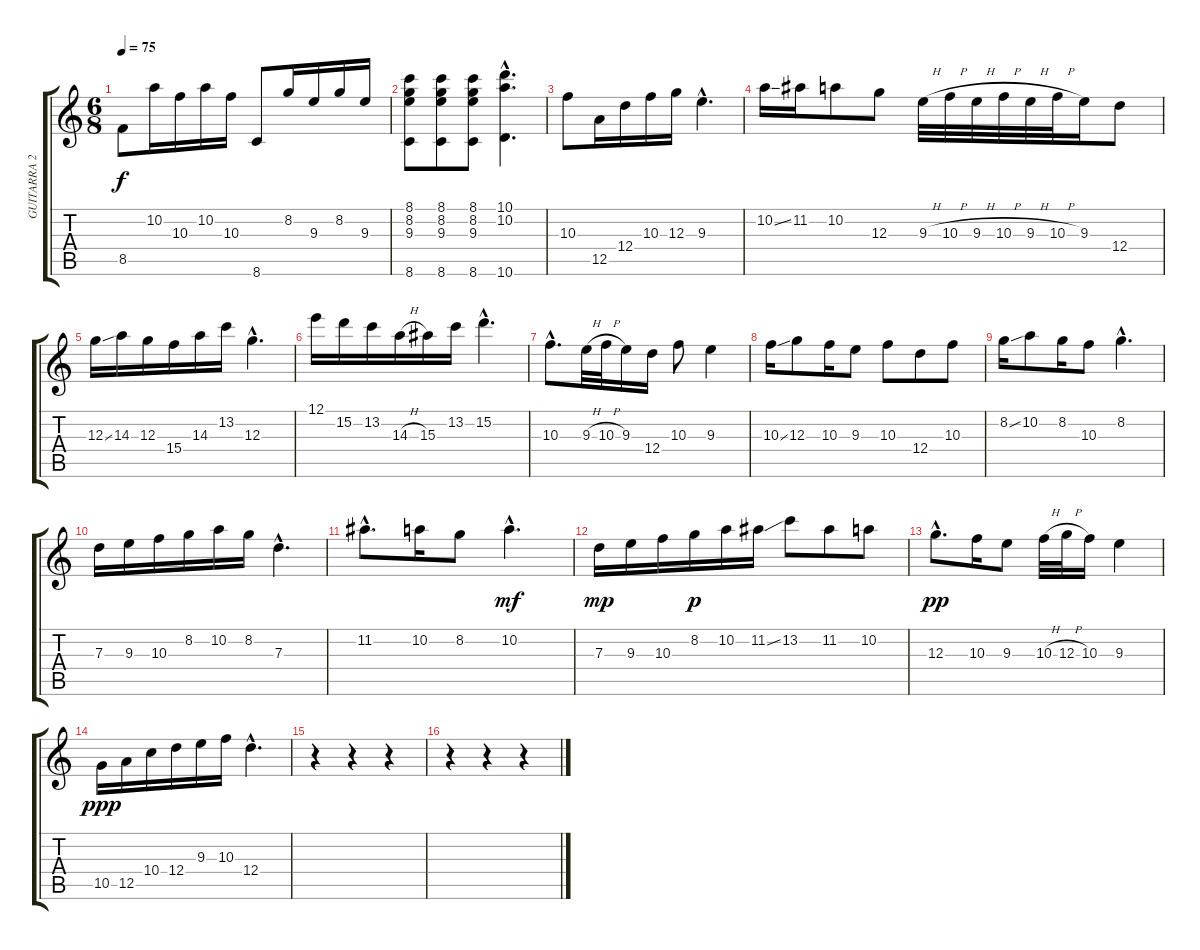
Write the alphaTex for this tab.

\track ("GUITARRA 2" "GUITARRA 2") {instrument distortionguitar}
\staff {score tabs}
\tuning (E4 B3 G3 D3 A2 E2) {hide}
\ts (6 8)
\tempo 75
\clef g2
\ks c
8.5.8{dy f} 10.2.16 10.3.16 10.2.16 10.3.16 8.6.8 8.2.16 9.3.16 8.2.16 9.3.16 |
(8.1 8.2 9.3 8.6).8 (8.1 8.2 9.3 8.6).8 (8.1 8.2 9.3 8.6).8 (10.1{hac} 10.2{hac} 10.6{hac}).4{d} |
10.3.8 12.5.16 12.4.16 10.3.16 12.3.16 9.3{hac}.4{d} |
10.2{ss}.16 11.2.16 10.2.8 12.3.8 9.3{h}.32 10.3{h}.32 9.3{h}.32 10.3{h}.32 9.3{h}.32 10.3{h}.32 9.3.16 12.4.8 |
12.3{ss}.16 14.3.16 12.3.16 15.4.16 14.3.16 13.2.16 12.3{hac}.4{d} |
12.1.16 15.2.16 13.2.16 14.3{h}.16 15.3.16 13.2.16 15.2{hac}.4{d} |
10.3{hac}.8{d} 9.3{h}.32 10.3{h}.32 9.3.16 12.4.16 10.3.8 9.3.4 |
10.3{ss}.16 12.3.8 10.3.16 9.3.8 10.3.8 12.4.8 10.3.8 |
8.2{ss}.16 10.2.8 8.2.16 10.3.8 8.2{hac}.4{d} |
7.3.16 9.3.16 10.3.16 8.2.16 10.2.16 8.2.16 7.3{hac}.4{d} |
11.2{hac}.8{d} 10.2.16 8.2.8 10.2{hac}.4{d dy mf} |
7.3.16{dy mp} 9.3.16 10.3.16 8.2.16{dy p} 10.2.16 11.2{ss}.16 13.2.8 11.2.8 10.2.8 |
12.3{hac}.8{d dy pp} 10.3.16 9.3.8 10.3{h}.32 12.3{h}.32 10.3.16 9.3.4 |
10.5.16{dy ppp} 12.5.16 10.4.16 12.4.16 9.3.16 10.3.16 12.4{hac}.4{d} |
r.4 r.4 r.4 |
r.4 r.4 r.4
